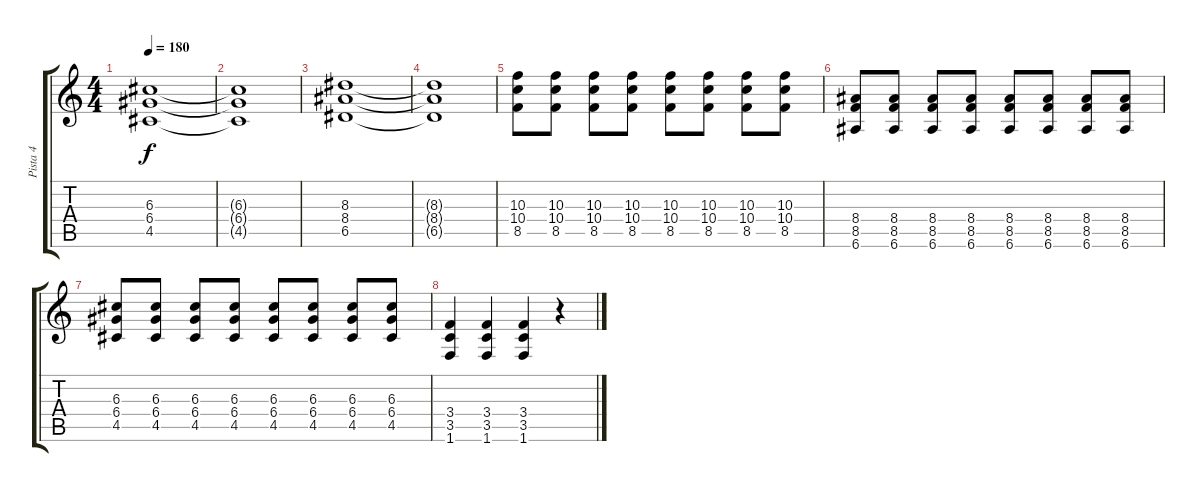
\track ("Pista 4" "Pista 4") {instrument distortionguitar}
\staff {score tabs}
\tuning (E4 B3 G3 D3 A2 E2) {hide}
\ts (4 4)
\tempo 180
\clef g2
\ks c
(6.3 6.4 4.5).1{dy f} |
(6.3{t} 6.4{t} 4.5{t}).1 |
(8.3 8.4 6.5).1 |
(8.3{t} 8.4{t} 6.5{t}).1 |
(10.3 10.4 8.5).8 (10.3 10.4 8.5).8 (10.3 10.4 8.5).8 (10.3 10.4 8.5).8 (10.3 10.4 8.5).8 (10.3 10.4 8.5).8 (10.3 10.4 8.5).8 (10.3 10.4 8.5).8 |
(8.4 8.5 6.6).8 (8.4 8.5 6.6).8 (8.4 8.5 6.6).8 (8.4 8.5 6.6).8 (8.4 8.5 6.6).8 (8.4 8.5 6.6).8 (8.4 8.5 6.6).8 (8.4 8.5 6.6).8 |
(6.3 6.4 4.5).8 (6.3 6.4 4.5).8 (6.3 6.4 4.5).8 (6.3 6.4 4.5).8 (6.3 6.4 4.5).8 (6.3 6.4 4.5).8 (6.3 6.4 4.5).8 (6.3 6.4 4.5).8 |
(3.4 3.5 1.6).4 (3.4 3.5 1.6).4 (3.4 3.5 1.6).4 r.4
